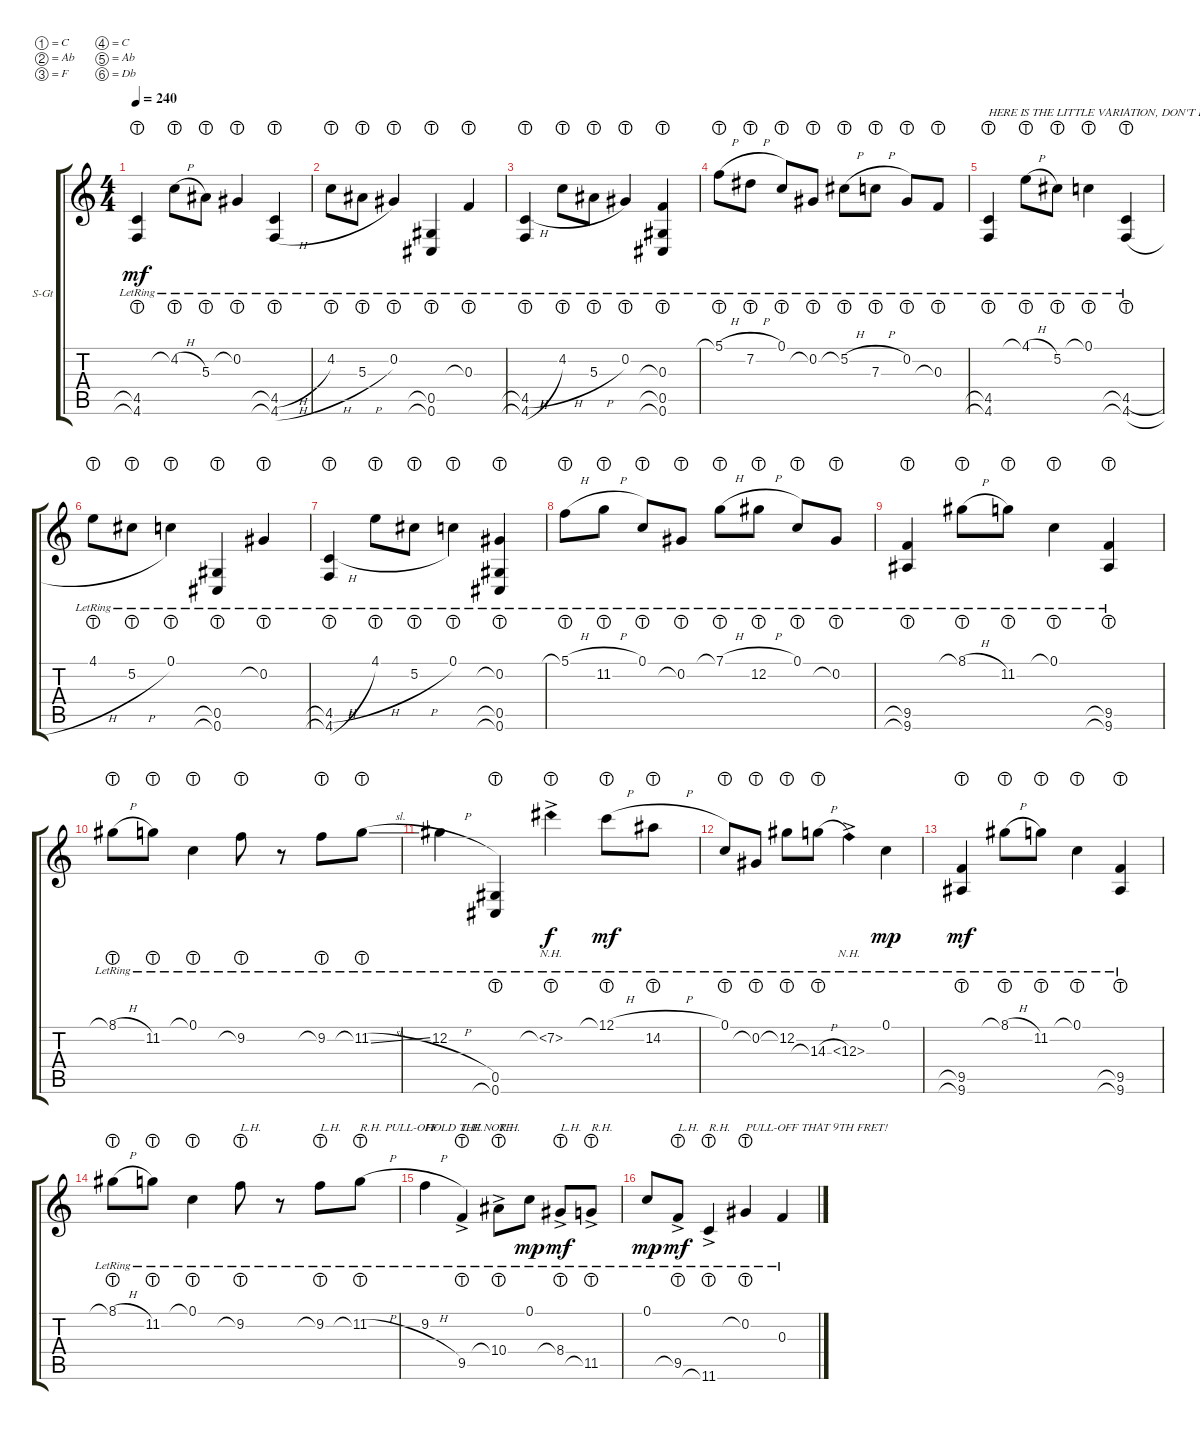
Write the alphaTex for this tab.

\defaultSystemsLayout 4
\bracketExtendMode groupsimilarinstruments
\firstSystemTrackNameOrientation horizontal
\otherSystemsTrackNameOrientation horizontal
\track ("C#G#CFG#C" "S-Gt") {instrument acousticguitarsteel}
\staff {score tabs}
\tuning (C4 Ab3 F3 C3 Ab2 Db2)
\ts (4 4)
\tempo 240
\clef g2
\ks c
(4.6{lht lr} 4.5{lht lr}).4{dy mf} 4.2{h lht lr}.8 5.3{lht lr}.8 0.2{lht lr}.4 (4.5{h lht lr} 4.6{h lht lr}).4 |
4.2{h lht lr}.8 5.3{h lht lr}.8 0.2{lht lr}.4 (0.5{lht lr} 0.6{lht lr}).4 0.3{lht lr}.4 |
(4.6{h lht lr} 4.5{h lht lr}).4 4.2{h lht lr}.8 5.3{h lht lr}.8 0.2{lht lr}.4 (0.3{lht lr} 0.5{lht lr} 0.6{lht lr}).4 |
5.1{h lht lr}.8 7.2{h lht lr}.8 0.1{lht lr}.8 0.2{lht lr}.8 5.2{h lht lr}.8 7.3{h lht lr}.8 0.2{lht lr}.8 0.3{lht lr}.8 |
(4.6{lht lr} 4.5{lht lr}).4{txt "HERE IS THE LITTLE VARIATION, DON'T FORGET ABOUT THAT!"} 4.1{h lht lr}.8 5.2{lht lr}.8 0.1{lht lr}.4 (4.5{h lht lr} 4.6{h lht lr}).4 |
4.1{h lht lr}.8 5.2{h lht lr}.8 0.1{lht lr}.4 (0.5{lht lr} 0.6{lht lr}).4 0.2{lht lr}.4 |
(4.6{h lht lr} 4.5{h lht lr}).4 4.1{h lht lr}.8 5.2{h lht lr}.8 0.1{lht lr}.4 (0.5{lht lr} 0.6{lht lr} 0.2{lht lr}).4 |
5.1{h lht lr}.8 11.2{h lht lr}.8 0.1{lht lr}.8 0.2{lht lr}.8 7.1{h lht lr}.8 12.2{h lht lr}.8 0.1{lht lr}.8 0.2{lht lr}.8 |
(9.6{lht lr} 9.5{lht lr}).4 8.1{h lht lr}.8 11.2{lht lr}.8 0.1{lht lr}.4 (9.6{lht lr} 9.5{lht lr}).4 |
8.1{h lht lr}.8 11.2{lht lr}.8 0.1{lht lr}.4 9.2{lht lr}.8 r.8 9.2{lht lr}.8 11.2{sl lht lr}.8 |
12.2{h lr}.4 (0.5{lht lr} 0.6{lht lr}).4 7.2{nh lht ac lr}.4{dy f} 12.1{h lht lr}.8{dy mf} 14.2{h lht lr}.8 |
0.1{lht lr}.8 0.2{lht lr}.8 12.2{lht lr}.8 14.3{h lht lr}.8 12.3{nh ac lr}.4 0.1{lr}.4{dy mp} |
(9.6{lht lr} 9.5{lht lr}).4{dy mf} 8.1{h lht lr}.8 11.2{lht lr}.8 0.1{lht lr}.4 (9.6{lht lr} 9.5{lht lr}).4 |
8.1{h lht lr}.8 11.2{lht lr}.8 0.1{lht lr}.4 9.2{lht lr}.8{txt "L.H."} r.8 9.2{lht lr}.8{txt "L.H."} 11.2{h lht lr}.8{txt "R.H. PULL-OFF"} |
9.2{h lr}.4{txt "HOLD THE NOTE"} 9.5{lht ac lr}.4{txt "L.H."} 10.4{lht ac lr}.8{txt "R.H."} 0.1{lr}.8{dy mp} 8.4{lht ac lr}.8{txt "L.H." dy mf} 11.5{lht ac lr}.8{txt "R.H."} |
0.1{lr}.8{dy mp} 9.5{lht ac lr}.8{txt "L.H." dy mf} 11.6{lht ac lr}.4{txt "R.H."} 0.2{lht lr}.4{txt "PULL-OFF THAT 9TH FRET!"} 0.3{lr}.4
